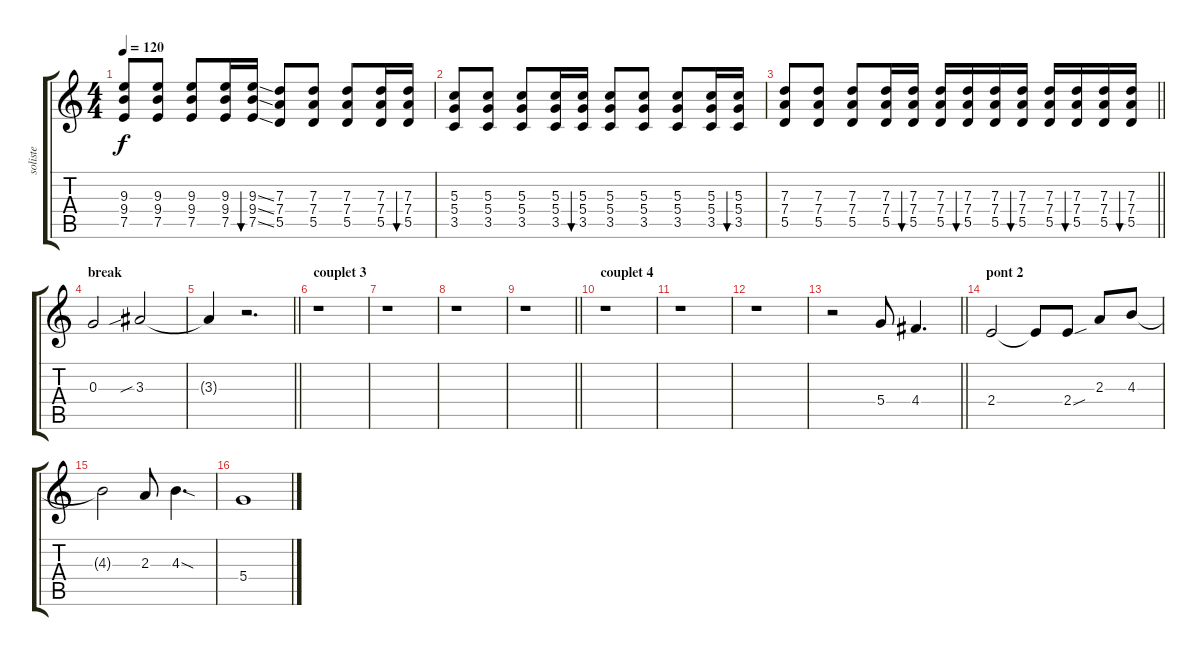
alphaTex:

\track ("soliste" "soliste") {instrument distortionguitar}
\staff {score tabs}
\tuning (E4 B3 G3 D3 A2 E2) {hide}
\ts (4 4)
\tempo 120
\clef g2
\ks c
(9.3 9.4 7.5).8{dy f} (9.3 9.4 7.5).8 (9.3 9.4 7.5).8 (9.3 9.4 7.5).16 (9.3{ss} 9.4{ss} 7.5{ss}).16{bu 60} (7.3 7.4 5.5).8 (7.3 7.4 5.5).8 (7.3 7.4 5.5).8 (7.3 7.4 5.5).16 (7.3 7.4 5.5).16{bu 60} |
(5.3 5.4 3.5).8 (5.3 5.4 3.5).8 (5.3 5.4 3.5).8 (5.3 5.4 3.5).16 (5.3 5.4 3.5).16{bu 60} (5.3 5.4 3.5).8 (5.3 5.4 3.5).8 (5.3 5.4 3.5).8 (5.3 5.4 3.5).16 (5.3 5.4 3.5).16{bu 60} |
\barLineRight lightlight
(7.3 7.4 5.5).8 (7.3 7.4 5.5).8 (7.3 7.4 5.5).8 (7.3 7.4 5.5).16 (7.3 7.4 5.5).16{bu 60} (7.3 7.4 5.5).16 (7.3 7.4 5.5).16{bu 60} (7.3 7.4 5.5).16 (7.3 7.4 5.5).16{bu 60} (7.3 7.4 5.5).16 (7.3 7.4 5.5).16{bu 60} (7.3 7.4 5.5).16 (7.3 7.4 5.5).16{bu 60} |
\section ("" "break")
0.3.2 3.3{sib}.2 |
\barLineRight lightlight
3.3{t}.4{volume 0} r.2{d} |
\section ("" "couplet 3")
r.1 |
r.1 |
r.1 |
\barLineRight lightlight
r.1 |
\section ("" "couplet 4")
r.1 |
r.1 |
r.1 |
\barLineRight lightlight
r.2{volume 14} 5.4.8 4.4.4{d} |
\section ("" "pont 2")
2.4.2 2.4{t}.8 2.4{sou}.8 2.3.8 4.3.8 |
4.3{t}.2 2.3.8 4.3{sod}.4{d} |
5.4.1
